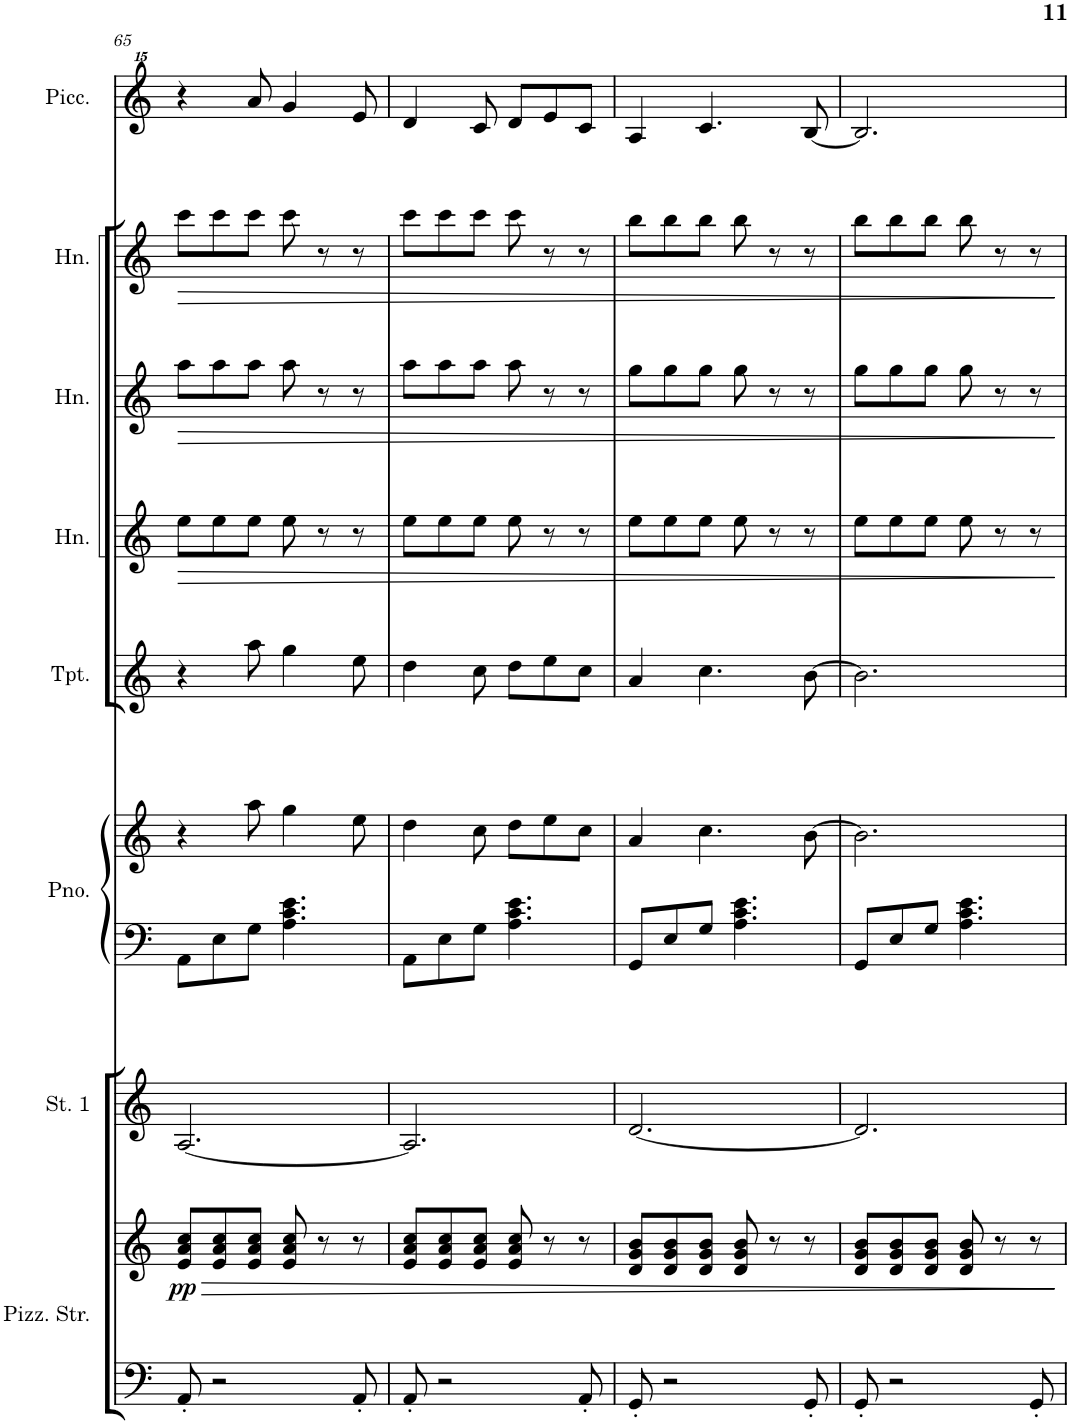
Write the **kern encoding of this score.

**kern	**kern	**dynam	**kern	**kern	**kern	**kern	**kern	**dynam	**kern	**dynam	**kern	**dynam	**kern
*part8	*part8	*part8	*part7	*part6	*part6	*part5	*part4	*part4	*part3	*part3	*part2	*part2	*part1
*staff10	*staff9	*staff9/10	*staff8	*staff7	*staff6	*staff5	*staff4	*staff4	*staff3	*staff3	*staff2	*staff2	*staff1
*I"Pizzicato Strings	*	*	*I"Strings 1	*I"Piano	*	*I"Trumpet	*I"Horn	*	*I"Horn	*	*I"Horn	*	*I"Piccolo
*I'Pizz. Str.	*	*	*I'St. 1	*I'Pno.	*	*I'Tpt.	*I'Hn.	*	*I'Hn.	*	*I'Hn.	*	*I'Picc.
!!LO:PB:g=z
*clefF4	*clefG2	*	*clefG2	*clefF4	*clefG2	*clefG2	*clefG2	*	*clefG2	*	*clefG2	*	*clefG^^2
*	*	*	*	*	*	*Trd1c2	*Trd7c12	*	*Trd7c12	*	*Trd7c12	*	*Trd-7c-12
*k[]	*k[]	*	*k[]	*k[]	*k[]	*k[]	*k[]	*	*k[]	*	*k[]	*	*k[]
*M6/8	*M6/8	*	*M6/8	*M6/8	*M6/8	*M6/8	*M6/8	*	*M6/8	*	*M6/8	*	*M6/8
=65	=65	=65	=65	=65	=65	=65	=65	=65	=65	=65	=65	=65	=65
!	!	!LO:HP:b	!	!	!	!	!	!LO:HP:b	!	!LO:HP:b	!	!LO:HP:b	!
!	!	!LO:DY:n=1:b	!	!	!	!	!	!	!	!	!	!	!
8AA'/	8e/ 8a/ 8cc/L	> pp	[2.A/	8AA\L	4r	4r	8ee\L	>	8aa\L	>	8ccc\L	>	4r
2r	8e/ 8a/ 8cc/	.	.	8E\	.	.	8ee\	.	8aa\	.	8ccc\	.	.
.	8e/ 8a/ 8cc/J	.	.	8G\J	8aa\	8aa\	8ee\J	.	8aa\J	.	8ccc\J	.	8aaa/
.	8e/ 8a/ 8cc/	.	.	4.A\ 4.c\ 4.e\	4gg\	4gg\	8ee\	.	8aa\	.	8ccc\	.	4ggg/
.	8r	.	.	.	.	.	8r	.	8r	.	8r	.	.
8AA'/	8r	.	.	.	8ee\	8ee\	8r	.	8r	.	8r	.	8eee/
=66	=66	=66	=66	=66	=66	=66	=66	=66	=66	=66	=66	=66	=66
8AA'/	8e/ 8a/ 8cc/L	.	2.A/]	8AA\L	4dd\	4dd\	8ee\L	.	8aa\L	.	8ccc\L	.	4ddd/
2r	8e/ 8a/ 8cc/	.	.	8E\	.	.	8ee\	.	8aa\	.	8ccc\	.	.
.	8e/ 8a/ 8cc/J	.	.	8G\J	8cc\	8cc\	8ee\J	.	8aa\J	.	8ccc\J	.	8ccc/
.	8e/ 8a/ 8cc/	.	.	4.A\ 4.c\ 4.e\	8dd\L	8dd\L	8ee\	.	8aa\	.	8ccc\	.	8ddd/L
.	8r	.	.	.	8ee\	8ee\	8r	.	8r	.	8r	.	8eee/
8AA'/	8r	.	.	.	8cc\J	8cc\J	8r	.	8r	.	8r	.	8ccc/J
=67	=67	=67	=67	=67	=67	=67	=67	=67	=67	=67	=67	=67	=67
8GG'/	8d/ 8g/ 8b/L	.	[2.d/	8GG/L	4a/	4a/	8ee\L	.	8gg\L	.	8bb\L	.	4aa/
2r	8d/ 8g/ 8b/	.	.	8E/	.	.	8ee\	.	8gg\	.	8bb\	.	.
.	8d/ 8g/ 8b/J	.	.	8G/J	4.cc\	4.cc\	8ee\J	.	8gg\J	.	8bb\J	.	4.ccc/
.	8d/ 8g/ 8b/	.	.	4.A\ 4.c\ 4.e\	.	.	8ee\	.	8gg\	.	8bb\	.	.
.	8r	.	.	.	.	.	8r	.	8r	.	8r	.	.
8GG'/	8r	.	.	.	[8b\	[8b\	8r	.	8r	.	8r	.	[8bb/
=68	=68	=68	=68	=68	=68	=68	=68	=68	=68	=68	=68	=68	=68
8GG'/	8d/ 8g/ 8b/L	.	2.d/]	8GG/L	2.b\]	2.b\]	8ee\L	.	8gg\L	.	8bb\L	.	2.bb/]
2r	8d/ 8g/ 8b/	.	.	8E/	.	.	8ee\	.	8gg\	.	8bb\	.	.
.	8d/ 8g/ 8b/J	.	.	8G/J	.	.	8ee\J	.	8gg\J	.	8bb\J	.	.
.	8d/ 8g/ 8b/	.	.	4.A\ 4.c\ 4.e\	.	.	8ee\	.	8gg\	.	8bb\	.	.
.	8r	.	.	.	.	.	8r	.	8r	.	8r	.	.
8GG'/	8r	.	.	.	.	.	8r	.	8r	.	8r	.	.
.	.	]	.	.	.	.	.	]	.	]	.	]	.
=	=	=	=	=	=	=	=	=	=	=	=	=	=
*-	*-	*-	*-	*-	*-	*-	*-	*-	*-	*-	*-	*-	*-
